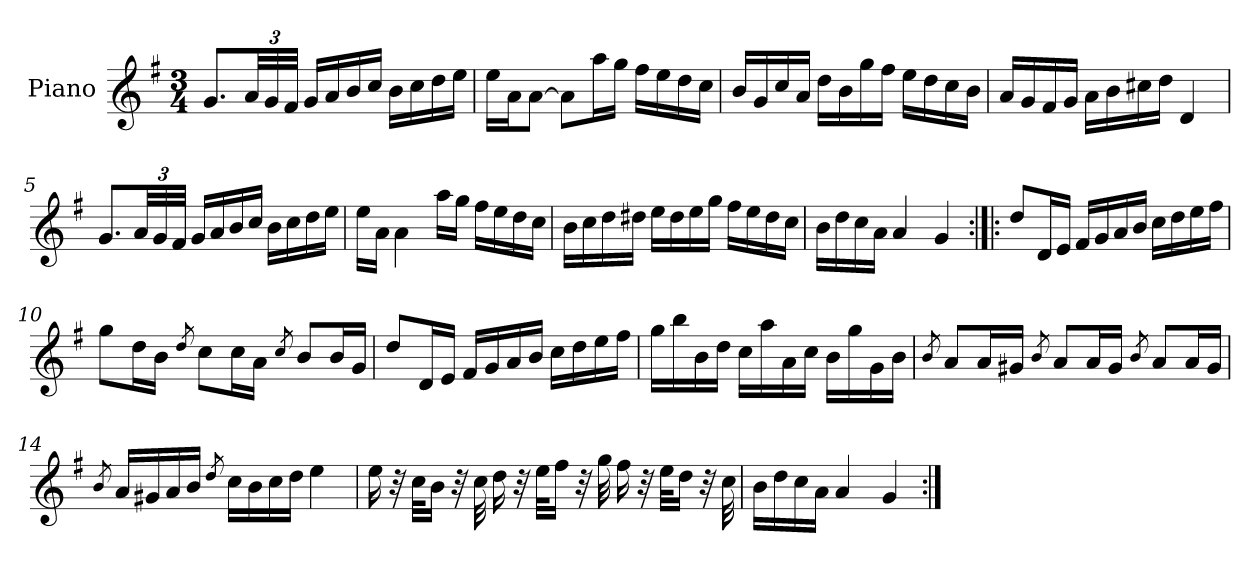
**kern
*part1
*staff1
*I"Piano
*I'Pno.
*clefG2
*k[f#]
*M3/4
=1
8.g/L
*Xbrackettup
48a/LL
48g/
48f#/JJJ
16g/LL
16a/
16b/
16cc/JJ
16b\LL
16cc\
16dd\
16ee\JJ
=2
16ee\LL
16a\J
[8a\J
8a\L]
16aa\L
16gg\JJ
16ff#\LL
16ee\
16dd\
16cc\JJ
=3
16b/LL
16g/
16cc/
16a/JJ
16dd\LL
16b\
16gg\
16ff#\JJ
16ee\LL
16dd\
16cc\
16b\JJ
=4
16a/LL
16g/
16f#/
16g/JJ
16a\LL
16b\
16cc#X\
16dd\JJ
4d/
=5
8.g/L
48a/LL
48g/
48f#/JJJ
16g/LL
16a/
16b/
16cc/JJ
16b\LL
16cc\
16dd\
16ee\JJ
=6
16ee\LL
16a\JJ
4a\
16aa\LL
16gg\JJ
16ff#\LL
16ee\
16dd\
16cc\JJ
=7
16b\LL
16cc\
16dd\
16dd#X\JJ
16ee\LL
16dd#\
16ee\
16gg\JJ
16ff#\LL
16ee\
16dd#\
16cc\JJ
=8
16b\LL
16dd\
16cc\
16a\JJ
4a/
4g/
=9:|!|:
8dd/L
16d/L
16e/JJ
16f#/LL
16g/
16a/
16b/JJ
16cc\LL
16dd\
16ee\
16ff#\JJ
=10
8gg\L
16dd\L
16b\JJ
8qdd/
8cc\L
16cc\L
16a\JJ
8qcc/
8b/L
16b/L
16g/JJ
=11
8dd/L
16d/L
16e/JJ
16f#/LL
16g/
16a/
16b/JJ
16cc\LL
16dd\
16ee\
16ff#\JJ
=12
16gg\LL
16bb\
16b\
16dd\JJ
16cc\LL
16aa\
16a\
16cc\JJ
16b\LL
16gg\
16g\
16b\JJ
=13
8qb/
8a/L
16a/L
16g#X/JJ
8qb/
8a/L
16a/L
16g#/JJ
8qb/
8a/L
16a/L
16g#/JJ
=14
8qb/
16a/LL
16g#X/
16a/
16b/JJ
8qdd/
16cc\LL
16b\
16cc\
16dd\JJ
4ee\
=15
16ee\
32r
32cc\KLL
16b\JJ
32r
32cc\
16dd\
32r
32ee\KLL
16ff#\JJ
32r
32gg\
16ff#\
32r
32ee\KLL
16dd\JJ
32r
32cc\
=16
16b\LL
16dd\
16cc\
16a\JJ
4a/
4g/
=:|!
*-
